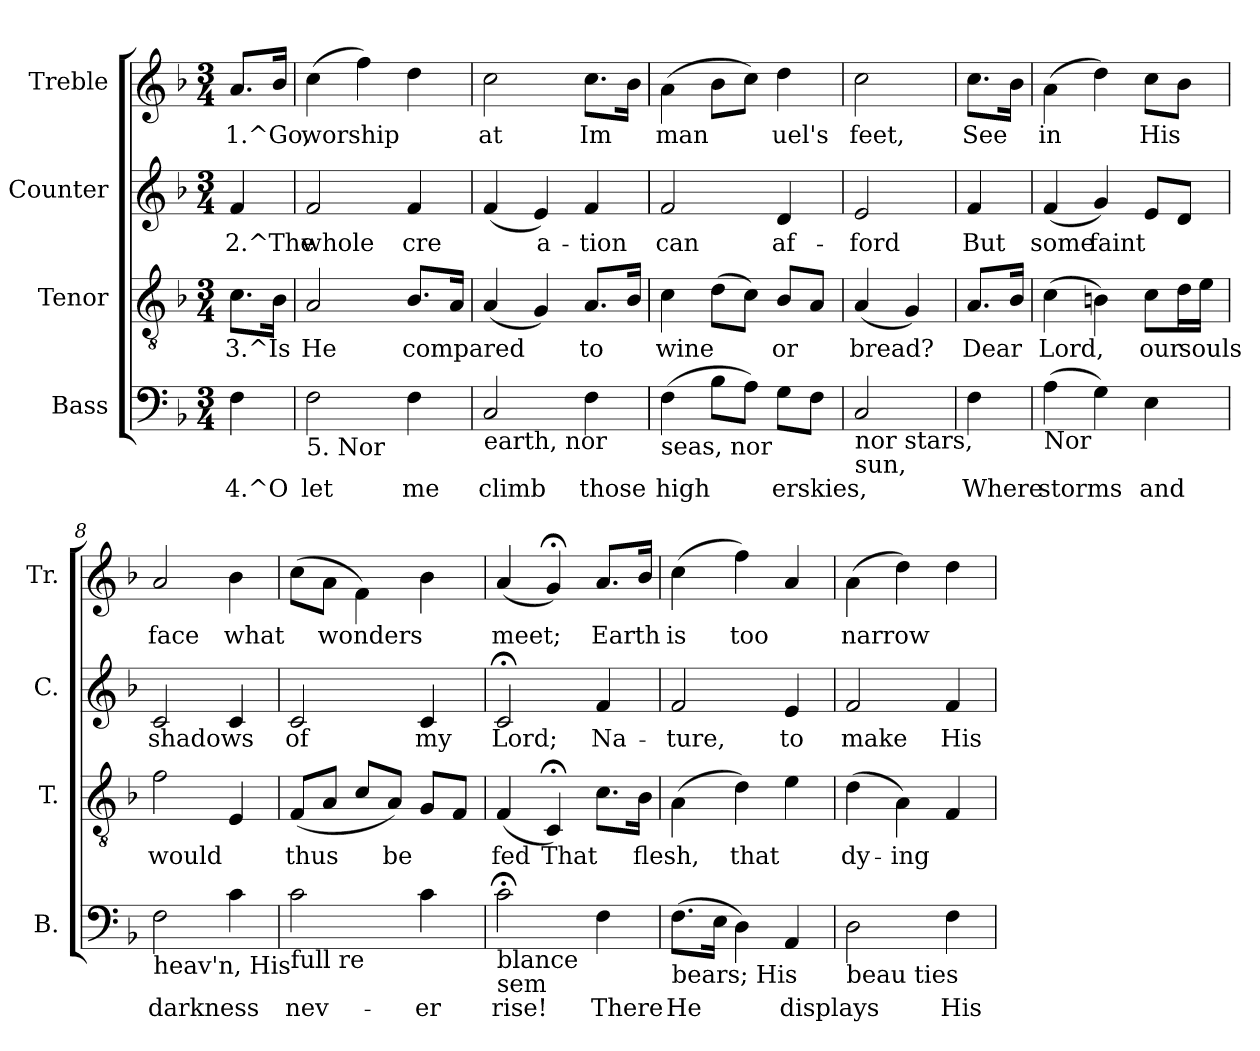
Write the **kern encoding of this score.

**kern	**text	**kern	**text	**kern	**text	**kern	**text
*part4	*part4	*part3	*part3	*part2	*part2	*part1	*part1
*staff4	*staff4	*staff3	*staff3	*staff2	*staff2	*staff1	*staff1
*I"Bass	*	*I"Tenor	*	*I"Counter	*	*I"Treble	*
*I'B.	*	*I'T.	*	*I'C.	*	*I'Tr.	*
!!LO:PB:g=z
*stria5	*	*stria5	*	*stria5	*	*stria5	*
*clefF4	*	*clefGv2	*	*clefG2	*	*clefG2	*
*k[b-]	*	*k[b-]	*	*k[b-]	*	*k[b-]	*
*F:	*	*F:	*	*F:	*	*F:	*
*M3/4	*	*M3/4	*	*M3/4	*	*M3/4	*
=1	=1	=1	=1	=1	=1	=1	=1
!	!LO:LY:b:rj	!	!LO:LY:b:rj	!	!LO:LY:b:rj	!	!LO:LY:b:rj
4F\	4.^O	8.c\L	3.^Is	4f/	2.^The	8.a/L	1.^Go,
!	!	!	!LO:LY:b:rj	!	!	!	!LO:LY:b:rj
.	.	16B-\J	.	.	.	16b-/J	.
=2	=2	=2	=2	=2	=2	=2	=2
!LO:TX:b:t=5. Nor	!	!	!	!	!	!	!
!	!LO:LY:b:rj	!	!LO:LY:b:rj	!	!LO:LY:b:rj	!	!LO:LY:b:rj
2F\	let	2A/	He	2f/	whole	(>4cc\	worship
!	!	!	!	!	!	!	!LO:LY:b:rj
.	.	.	.	.	.	4ff\)	.
!	!LO:LY:b:rj	!	!LO:LY:b:rj	!	!LO:LY:b:rj	!	!LO:LY:b:rj
4F\	me	8.B-/L	compared	4f/	cre-	4dd\	.
!	!	!	!LO:LY:b:rj	!	!	!	!
.	.	16A/J	.	.	.	.	.
=3	=3	=3	=3	=3	=3	=3	=3
!LO:TX:b:t=earth, nor	!	!	!	!	!	!	!
!	!LO:LY:b:rj	!	!LO:LY:b:rj	!	!LO:LY:b:rj	!	!LO:LY:b:rj
2C/	climb	(<4A/	.	(<4f/	--	2cc\	at
!	!	!	!LO:LY:b:rj	!	!LO:LY:b:rj	!	!
.	.	4G/)	.	4e/)	-a-	.	.
!	!LO:LY:b:rj	!	!LO:LY:b:rj	!	!LO:LY:b:rj	!	!LO:LY:b:rj
4F\	those	8.A/L	to	4f/	-tion	8.cc\L	Im-
!	!	!	!LO:LY:b:rj	!	!	!	!LO:LY:b:rj
.	.	16B-/J	.	.	.	16b-\J	--
=4	=4	=4	=4	=4	=4	=4	=4
!LO:TX:b:t=seas, nor	!	!	!	!	!	!	!
!	!LO:LY:b:rj	!	!LO:LY:b:rj	!	!LO:LY:b:rj	!	!LO:LY:b:rj
(>4F\	high-	4c\	wine	2f/	can	(>4a\	-man-
!	!LO:LY:b:rj	!	!LO:LY:b:rj	!	!	!	!LO:LY:b:rj
8B-\L	--	(>8d\L	.	.	.	8b-\L	--
!	!LO:LY:b:rj	!	!LO:LY:b:rj	!	!	!	!LO:LY:b:rj
8A\J)	--	8c\J)	.	.	.	8cc\J)	--
!	!LO:LY:b:rj	!	!LO:LY:b:rj	!	!LO:LY:b:rj	!	!LO:LY:b:rj
8G\L	-er	8B-/L	or	4d/	af-	4dd\	-uel's
!	!LO:LY:b:rj	!	!LO:LY:b:rj	!	!	!	!
8F\J	skies,	8A/J	.	.	.	.	.
=5	=5	=5	=5	=5	=5	=5	=5
!LO:TX:b:t=nor stars,	!	!	!	!	!	!	!
!LO:TX:b:t=sun,	!	!	!	!	!	!	!
!	!LO:LY:b:rj	!	!LO:LY:b:rj	!	!LO:LY:b:rj	!	!LO:LY:b:rj
2C/	.	(<4A/	bread?	2e/	-ford	2cc>\	feet,
!	!	!	!LO:LY:b:rj	!	!	!	!
.	.	4G/)	.	.	.	.	.
=6	=6	=6	=6	=6	=6	=6	=6
!	!LO:LY:b:rj	!	!LO:LY:b:rj	!	!LO:LY:b:rj	!	!LO:LY:b:rj
4F\	Where	8.A/L	Dear	4f/	But	8.cc\L	See
!	!	!	!LO:LY:b:rj	!	!	!	!LO:LY:b:rj
.	.	16B-/J	.	.	.	16b-\J	.
=7	=7	=7	=7	=7	=7	=7	=7
!LO:TX:b:t=Nor	!	!	!	!	!	!	!
!	!LO:LY:b:rj	!	!LO:LY:b:rj	!	!LO:LY:b:rj	!	!LO:LY:b:rj
(>4A\	storms	(>4c\	Lord,	(<4f/	some	(>4a\	in
!	!LO:LY:b:rj	!	!LO:LY:b:rj	!	!LO:LY:b:rj	!	!LO:LY:b:rj
4G\)	.	4Bn\)	.	4g/)	faint	4dd\)	.
!	!LO:LY:b:rj	!	!LO:LY:b:rj	!	!LO:LY:b:rj	!	!LO:LY:b:rj
4E\	and	8c\L	our	8e/L	.	8cc\L	His
!	!	!	!LO:LY:b:rj	!	!LO:LY:b:rj	!	!LO:LY:b:rj
.	.	16d\	.	8d/J	.	8b-\J	.
!	!	!	!LO:LY:b:rj	!	!	!	!
.	.	16e\J	souls	.	.	.	.
=8	=8	=8	=8	=8	=8	=8	=8
!LO:TX:b:t=heav'n, His	!	!	!	!	!	!	!
!	!LO:LY:b:rj	!	!LO:LY:b:rj	!	!LO:LY:b:rj	!	!LO:LY:b:rj
2F\	darkness	2f\	would	2c/	shadows	2a/	face
!	!LO:LY:b:rj	!	!LO:LY:b:rj	!	!LO:LY:b:rj	!	!LO:LY:b:rj
4c\	.	4E/	.	4c/	.	4b-\	what
=9	=9	=9	=9	=9	=9	=9	=9
!LO:TX:b:t=full re	!	!	!	!	!	!	!
!	!LO:LY:b:rj	!	!LO:LY:b:rj	!	!LO:LY:b:rj	!	!LO:LY:b:rj
2c\	nev-	(<8F/L	thus	2c/	of	(>8cc\L	.
!	!	!	!LO:LY:b:rj	!	!	!	!LO:LY:b:rj
.	.	8A/J	.	.	.	8a\J	wonders
!	!	!	!LO:LY:b:rj	!	!	!	!LO:LY:b:rj
.	.	8c/L	.	.	.	4f\)	.
!	!	!	!LO:LY:b:rj	!	!	!	!
.	.	8A/J)	be	.	.	.	.
!	!LO:LY:b:rj	!	!LO:LY:b:rj	!	!LO:LY:b:rj	!	!LO:LY:b:rj
4c\	-er	8G/L	.	4c/	my	4b-\	.
!	!	!	!LO:LY:b:rj	!	!	!	!
.	.	8F/J	.	.	.	.	.
=10	=10	=10	=10	=10	=10	=10	=10
!LO:TX:b:t=blance	!	!	!	!	!	!	!
!LO:TX:b:t=sem	!	!	!	!	!	!	!
!	!LO:LY:b:rj	!	!LO:LY:b:rj	!	!LO:LY:b:rj	!	!LO:LY:b:rj
2c;\	rise!	(<4F/	fed	2c;</	Lord;	(<4a/	meet;
!	!	!	!LO:LY:b:rj	!	!	!	!LO:LY:b:rj
.	.	4C;</)	That	.	.	4g;</)	.
!	!LO:LY:b:rj	!	!LO:LY:b:rj	!	!LO:LY:b:rj	!	!LO:LY:b:rj
4F\	There	8.c\L	.	4f/	Na-	8.a/L	Earth
!	!	!	!LO:LY:b:rj	!	!	!	!LO:LY:b:rj
.	.	16B-\J	flesh,	.	.	16b->/J	.
=11	=11	=11	=11	=11	=11	=11	=11
!LO:TX:b:t=bears; His	!	!	!	!	!	!	!
!	!LO:LY:b:rj	!	!LO:LY:b:rj	!	!LO:LY:b:rj	!	!LO:LY:b:rj
(>8.F\L	He	(>4A\	.	2f/	-ture,	(>4cc\	is
!	!LO:LY:b:rj	!	!	!	!	!	!
16E\J	.	.	.	.	.	.	.
!	!LO:LY:b:rj	!	!LO:LY:b:rj	!	!	!	!LO:LY:b:rj
4D\)	.	4d\)	that	.	.	4ff\)	too
!	!LO:LY:b:rj	!	!LO:LY:b:rj	!	!LO:LY:b:rj	!	!LO:LY:b:rj
4AA/	displays	4e\	.	4e/	to	4a/	.
=12	=12	=12	=12	=12	=12	=12	=12
!LO:TX:b:t=beau ties	!	!	!	!	!	!	!
!	!LO:LY:b:rj	!	!LO:LY:b:rj	!	!LO:LY:b:rj	!	!LO:LY:b:rj
2D\	.	(>4d\	dy-	2f/	make	(>4a\	narrow
!	!	!	!LO:LY:b:rj	!	!	!	!LO:LY:b:rj
.	.	4A\)	-ing	.	.	4dd\)	.
!	!LO:LY:b:rj	!	!LO:LY:b:rj	!	!LO:LY:b:rj	!	!LO:LY:b:rj
4F\	His	4F/	.	4f/	His	4dd\	.
=	=	=	=	=	=	=	=
*-	*-	*-	*-	*-	*-	*-	*-
